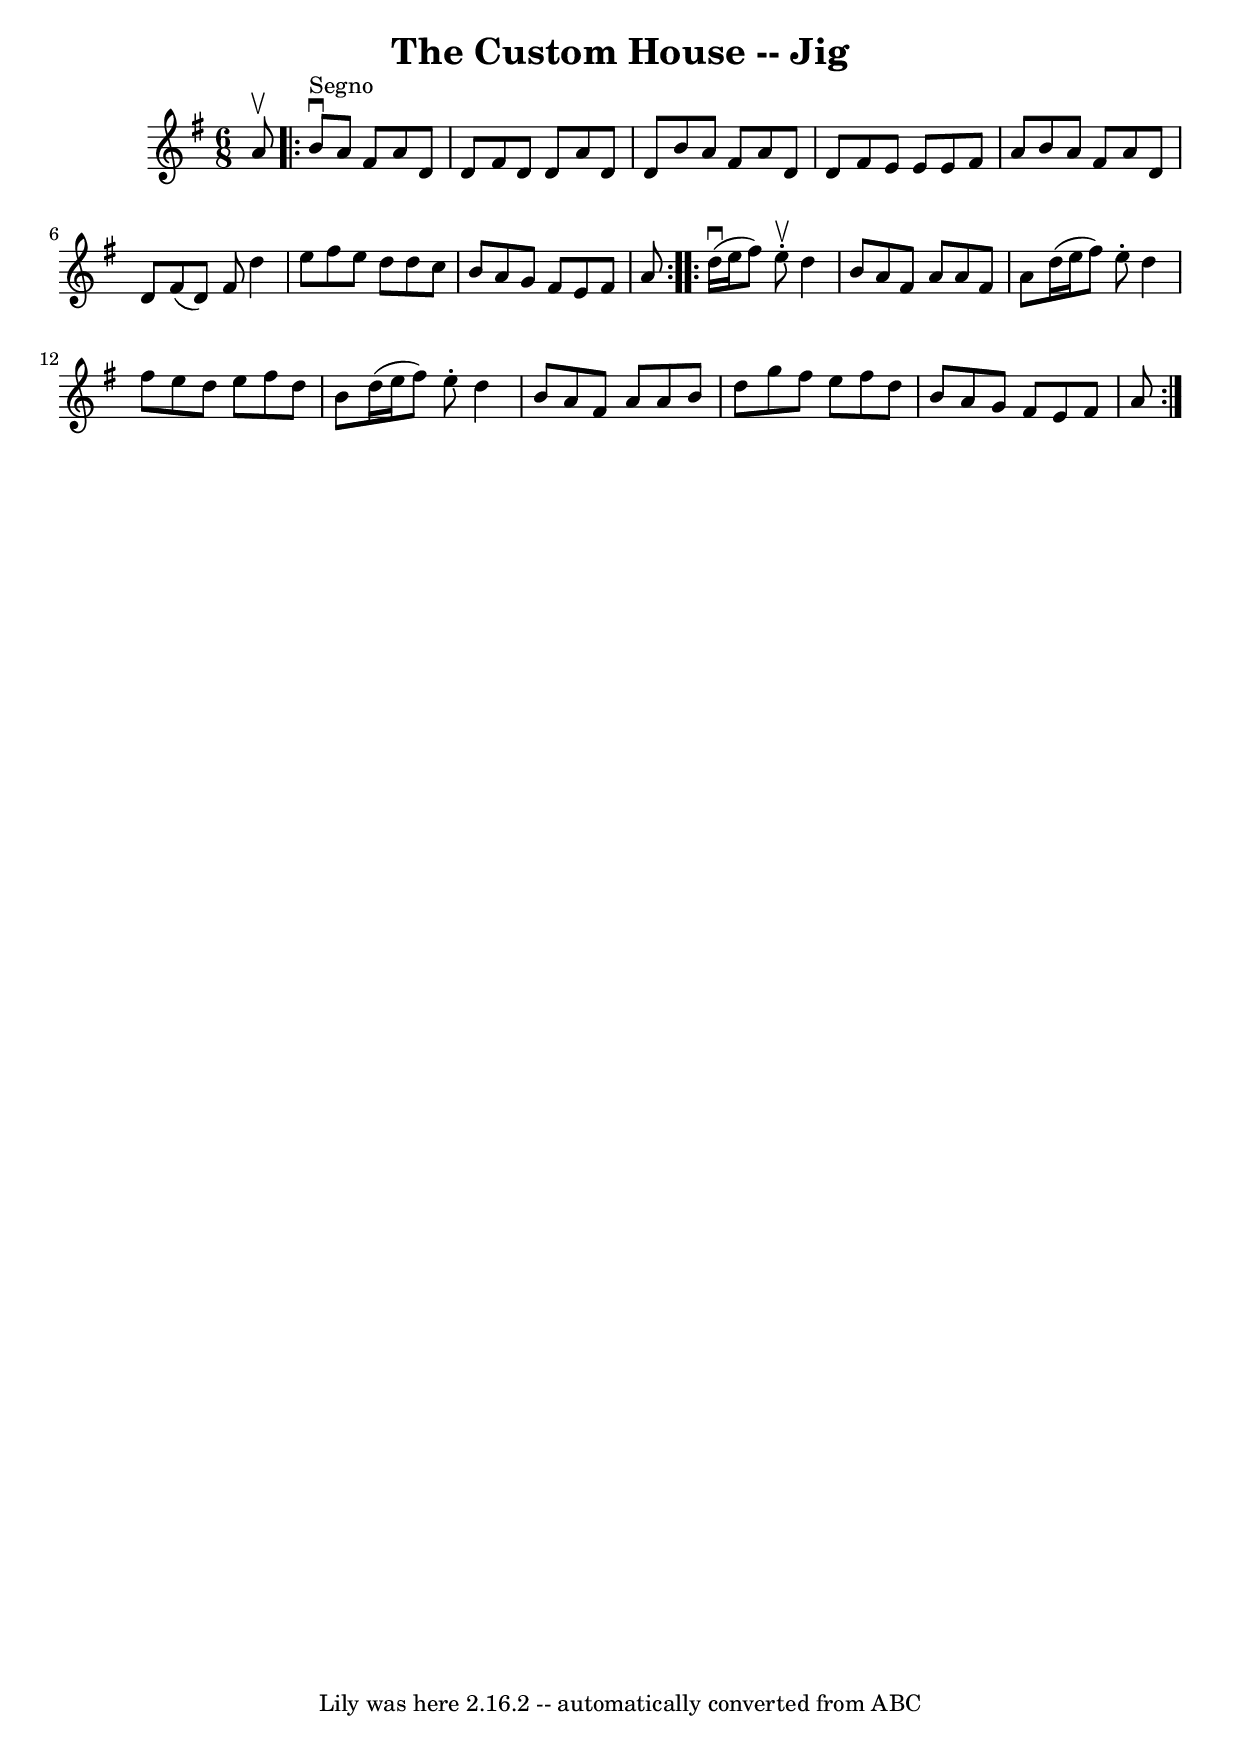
\version "2.16.2"
\include "Mammoth.ily"
\header {
  %% book = "Ryan's Mammoth Collection"
  crossRefNumber = "1"
  footnotes = ""
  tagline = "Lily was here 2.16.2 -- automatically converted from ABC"
  title = "The Custom House -- Jig"

}
voicedefault =  {


  \time 6/8 %  one sharp in the book
  
  \key d \mixolydian
  a'8^\upbow   
  \repeat volta 2 {
    b'8^"Segno"^\downbow        a'8 fis'8 a'8 d'8 d'8   |
    fis'8 d'8 d'8 a'8 d'8      d'8   |
    b'8 a'8 fis'8 a'8 d'8 d'8  |
    fis'8        e'8 e'8 e'8 fis'8 a'8   |
    b'8 a'8 fis'8 a'8         d'8 d'8   |
    fis'8 (d'8) fis'8 d''4 e''8  |
         fis''8 e''8 d''8 d''8 c''8 b'8   |
    a'8 g'8 fis'8   
    e'8 fis'8 a'8    
  }     
  \repeat volta 2 {
    d''16^\downbow(e''16         fis''8) e''8^\upbow-. d''4 b'8   |
    a'8 fis'8 a'8         a'8 fis'8 a'8   |
    d''16 (e''16 fis''8) e''8-. d''4       fis''8   |
    e''8 d''8 e''8 fis''8 d''8 b'8  |
         d''16 (e''16 fis''8) e''8-. d''4 b'8   |
    a'8 fis'8      a'8 a'8 b'8 d''8   |
    g''8 fis''8 e''8 fis''8         d''8 b'8   |
    a'8 g'8 fis'8 e'8 fis'8 a'8      
  }   

}

\score{
  <<

    \context Staff="default"
    {
      \voicedefault 
      
    }

  >>
  \layout {
    
  }
  \midi {
  }

}
